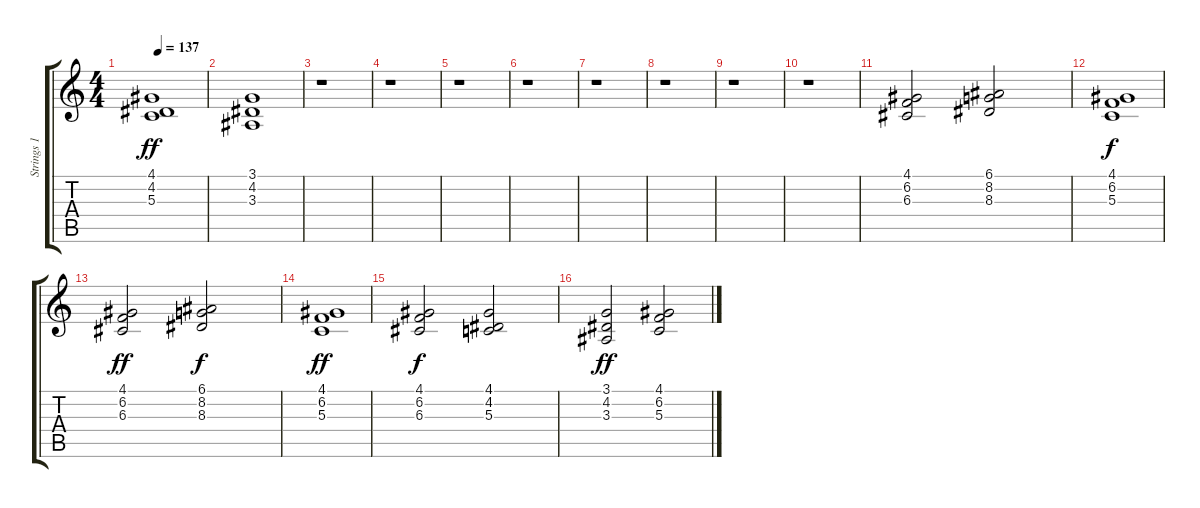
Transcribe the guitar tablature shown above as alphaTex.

\track ("Strings 1 (Keyboard)" "Strings 1 ") {instrument synthstrings1}
\staff {score tabs}
\tuning (E4 B3 G3 D3 A2 E2) {hide}
\ts (4 4)
\tempo 137
\clef g2
\ks c
(4.1 4.2 5.3).1{dy ff} |
(3.1 4.2 3.3).1 |
r.1 |
r.1 |
r.1 |
r.1 |
r.1 |
r.1 |
r.1 |
r.1 |
(4.1 6.2 6.3).2 (6.1 8.2 8.3).2 |
(4.1 6.2 5.3).1{dy f} |
(4.1 6.2 6.3).2{dy ff} (6.1 8.2 8.3).2{dy f} |
(4.1 6.2 5.3).1{dy ff} |
(4.1 6.2 6.3).2{dy f} (4.1 4.2 5.3).2 |
(3.1 4.2 3.3).2{dy ff} (4.1 6.2 5.3).2
